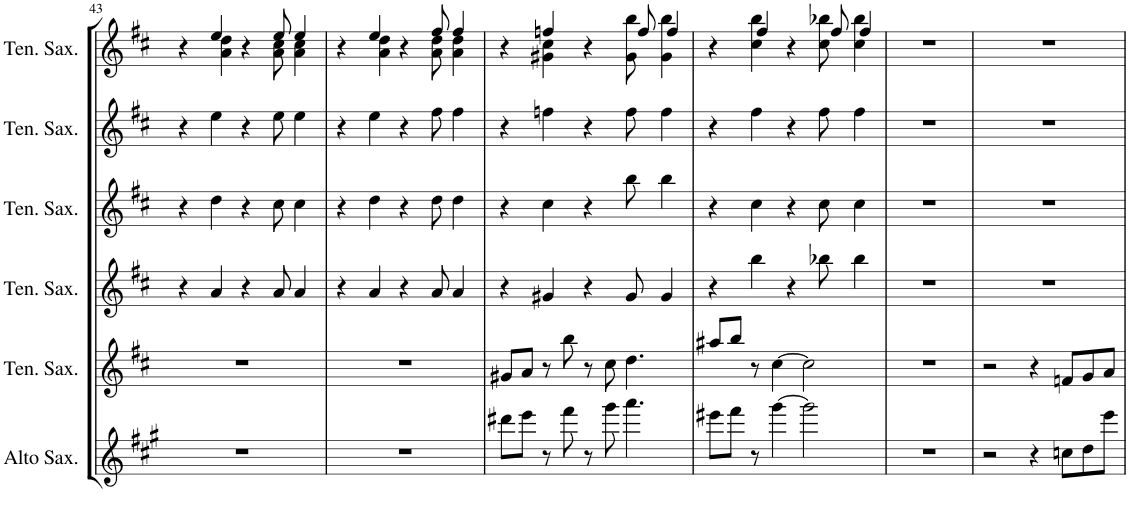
**kern	**kern	**kern	**kern	**kern	**kern
*part6	*part5	*part4	*part3	*part2	*part1
*staff6	*staff5	*staff4	*staff3	*staff2	*staff1
*I"Solo Alto Saxophone	*I"Solo Tenor Saxophone	*I"Tenor Saxophone 3	*I"Tenor Saxophone 2	*I"Tenor Saxophone 1	*I"Tenor Saxophone
*I'Alto Sax.	*I'Ten. Sax.	*I'Ten. Sax.	*I'Ten. Sax.	*I'Ten. Sax.	*I'Ten. Sax.
!!LO:PB:g=z
*clefG2	*clefG2	*clefG2	*clefG2	*clefG2	*clefG2
*Trd5c9	*Trd1c2	*Trd1c2	*Trd1c2	*Trd1c2	*Trd1c2
*k[f#c#g#]	*k[f#c#]	*k[f#c#]	*k[f#c#]	*k[f#c#]	*k[f#c#]
*M9/8	*M9/8	*M9/8	*M9/8	*M9/8	*M9/8
=43	=43	=43	=43	=43	=43
*	*	*	*	*	*^
8%9r	8%9r	4r	4r	4r	4r	4ryy
.	.	4a/	4dd\	4ee\	4ee/	4a\ 4dd\
.	.	4r	4r	4r	4r	4ryy
.	.	8a/	8cc#\	8ee\	8ee/	8a\ 8cc#\
.	.	4a/	4cc#\	4ee\	4ee/	4a\ 4cc#\
=44	=44	=44	=44	=44	=44	=44
8%9r	8%9r	4r	4r	4r	4r	4ryy
.	.	4a/	4dd\	4ee\	4ee/	4a\ 4dd\
.	.	4r	4r	4r	4r	4ryy
.	.	8a/	8dd\	8ff#\	8ff#/	8a\ 8dd\
.	.	4a/	4dd\	4ff#\	4ff#/	4a\ 4dd\
=45	=45	=45	=45	=45	=45	=45
8dd#X\L	8g#X/L	4r	4r	4r	4r	4ryy
8eee\J	8a/J	.	.	.	.	.
8r	8r	4g#X/	4cc#\	4ffn\	4ffn/	4g#X\ 4cc#\
8fff#\	8bb\	.	.	.	.	.
8r	8r	4r	4r	4r	4r	4ryy
8ggg#\	8cc#\	.	.	.	.	.
4.aaa\	4.dd\	8g#/	8bb\	8ff\	8ff/	8g#\ 8bb\
.	.	4g#/	4bb\	4ff\	4ff/	4g#\ 4bb\
=46	=46	=46	=46	=46	=46	=46
8eee#X\L	8a#X/L	4r	4r	4r	4r	4ryy
8fff#\J	8bb/J	.	.	.	.	.
8r	8r	4bb\	4cc#\	4ff#\	4ff#/	4cc#\ 4bb\
[4ggg#\	[4cc#\	.	.	.	.	.
.	.	4r	4r	4r	4r	4ryy
2ggg#\]	2cc#\]	.	.	.	.	.
.	.	8bb-X\	8cc#\	8ff#\	8ff#/	8cc#\ 8bb-X\
.	.	4bb-\	4cc#\	4ff#\	4ff#/	4cc#\ 4bb-\
*	*	*	*	*	*v	*v
=47	=47	=47	=47	=47	=47
8%9r	8%9r	8%9r	8%9r	8%9r	8%9r
=48	=48	=48	=48	=48	=48
2r	2r	8%9r	8%9r	8%9r	8%9r
4r	4r	.	.	.	.
8ccn\L	8fn/L	.	.	.	.
8dd\	8g/	.	.	.	.
8eee\J	8a/J	.	.	.	.
=	=	=	=	=	=
*-	*-	*-	*-	*-	*-
